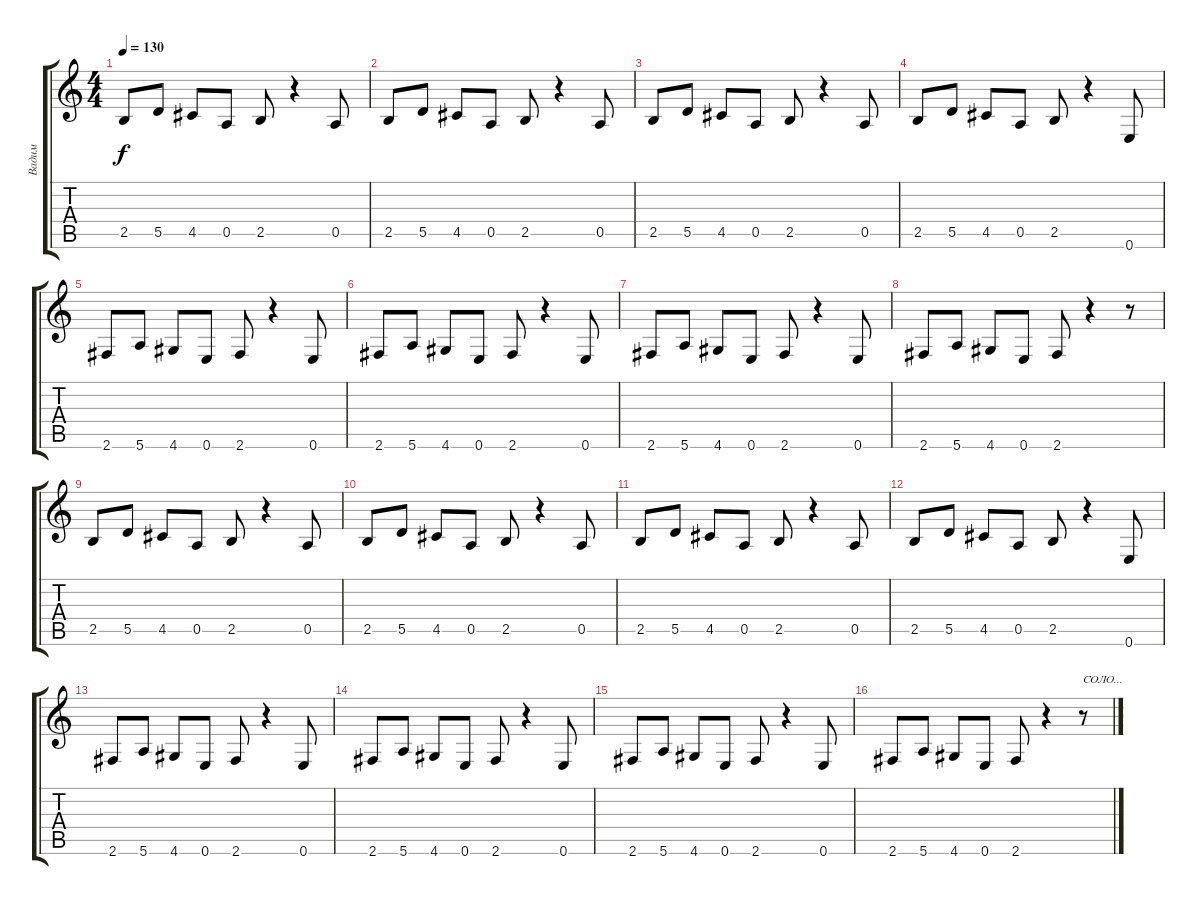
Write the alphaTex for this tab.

\track ("Вадим" "Вадим") {instrument distortionguitar}
\staff {score tabs}
\tuning (E4 B3 G3 D3 A2 E2) {hide}
\ts (4 4)
\tempo 130
\clef g2
\ks c
2.5.8{dy f} 5.5.8 4.5.8 0.5.8 2.5.8 r.4 0.5.8 |
2.5.8 5.5.8 4.5.8 0.5.8 2.5.8 r.4 0.5.8 |
2.5.8 5.5.8 4.5.8 0.5.8 2.5.8 r.4 0.5.8 |
2.5.8 5.5.8 4.5.8 0.5.8 2.5.8 r.4 0.6.8 |
2.6.8 5.6.8 4.6.8 0.6.8 2.6.8 r.4 0.6.8 |
2.6.8 5.6.8 4.6.8 0.6.8 2.6.8 r.4 0.6.8 |
2.6.8 5.6.8 4.6.8 0.6.8 2.6.8 r.4 0.6.8 |
2.6.8 5.6.8 4.6.8 0.6.8 2.6.8 r.4 r.8 |
2.5.8 5.5.8 4.5.8 0.5.8 2.5.8 r.4 0.5.8 |
2.5.8 5.5.8 4.5.8 0.5.8 2.5.8 r.4 0.5.8 |
2.5.8 5.5.8 4.5.8 0.5.8 2.5.8 r.4 0.5.8 |
2.5.8 5.5.8 4.5.8 0.5.8 2.5.8 r.4 0.6.8 |
2.6.8 5.6.8 4.6.8 0.6.8 2.6.8 r.4 0.6.8 |
2.6.8 5.6.8 4.6.8 0.6.8 2.6.8 r.4 0.6.8 |
2.6.8 5.6.8 4.6.8 0.6.8 2.6.8 r.4 0.6.8 |
2.6.8 5.6.8 4.6.8 0.6.8 2.6.8 r.4 r.8{txt "СОЛО..."}
